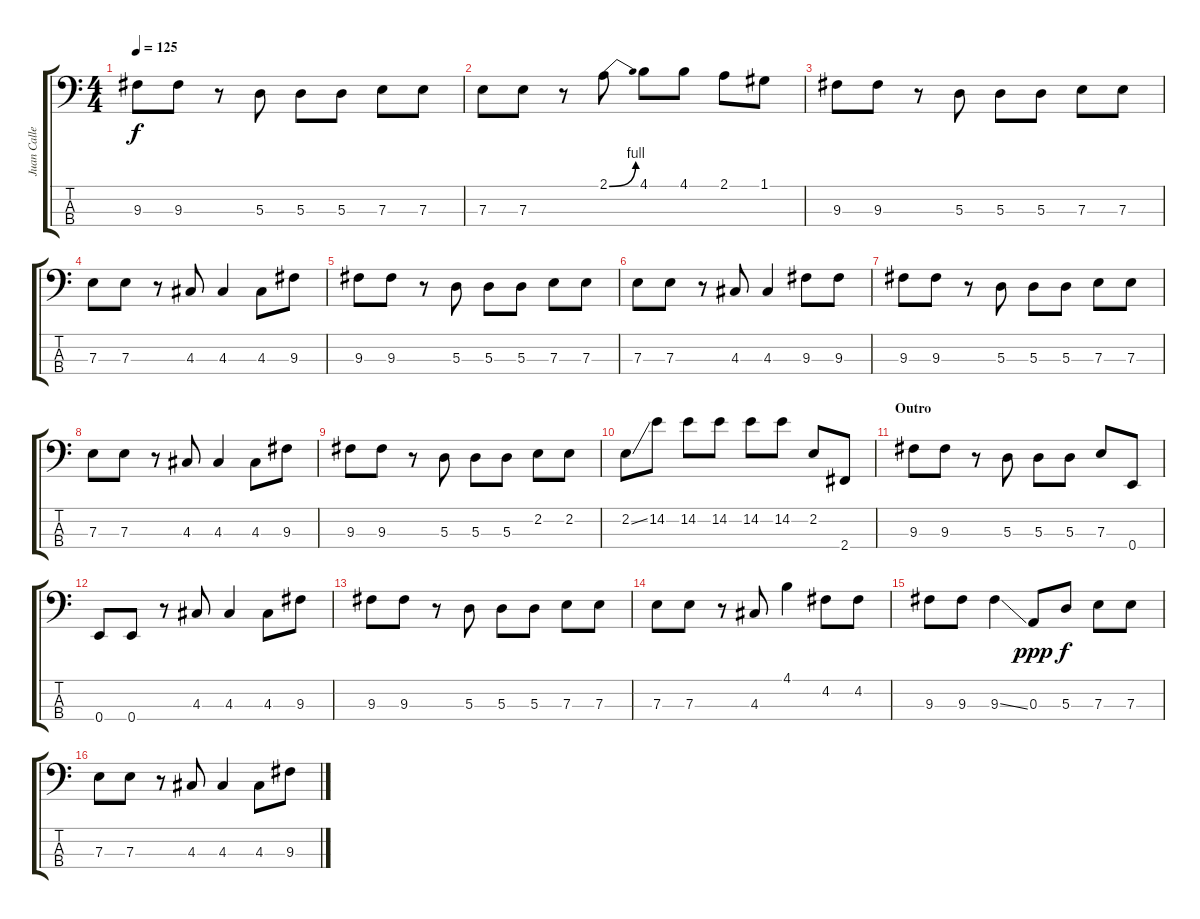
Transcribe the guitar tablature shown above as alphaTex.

\track ("Juan Calleros" "Juan Calle") {instrument electricbassfinger}
\staff {score tabs}
\tuning (G2 D2 A1 E1) {hide}
\ts (4 4)
\tempo 125
\clef f4
\ks c
9.3.8{dy f} 9.3.8 r.8 5.3.8 5.3.8 5.3.8 7.3.8 7.3.8 |
7.3.8 7.3.8 r.8 2.1{be (bend 0 0 60 4)}.8 4.1.8 4.1.8 2.1.8 1.1.8 |
9.3.8 9.3.8 r.8 5.3.8 5.3.8 5.3.8 7.3.8 7.3.8 |
7.3.8 7.3.8 r.8 4.3.8 4.3.4 4.3.8 9.3.8 |
9.3.8 9.3.8 r.8 5.3.8 5.3.8 5.3.8 7.3.8 7.3.8 |
7.3.8 7.3.8 r.8 4.3.8 4.3.4 9.3.8 9.3.8 |
9.3.8 9.3.8 r.8 5.3.8 5.3.8 5.3.8 7.3.8 7.3.8 |
7.3.8 7.3.8 r.8 4.3.8 4.3.4 4.3.8 9.3.8 |
9.3.8 9.3.8 r.8 5.3.8 5.3.8 5.3.8 2.2.8 2.2.8 |
2.2{ss}.8 14.2.8 14.2.8 14.2.8 14.2.8 14.2.8 2.2.8 2.4.8 |
\section ("" "Outro")
9.3.8 9.3.8 r.8 5.3.8 5.3.8 5.3.8 7.3.8 0.4.8 |
0.4.8 0.4.8 r.8 4.3.8 4.3.4 4.3.8 9.3.8 |
9.3.8 9.3.8 r.8 5.3.8 5.3.8 5.3.8 7.3.8 7.3.8 |
7.3.8 7.3.8 r.8 4.3.8 4.1.4 4.2.8 4.2.8 |
9.3.8 9.3.8 9.3{ss}.4 0.3.8{dy ppp} 5.3.8{dy f} 7.3.8 7.3.8 |
7.3.8 7.3.8 r.8 4.3.8 4.3.4 4.3.8 9.3.8
